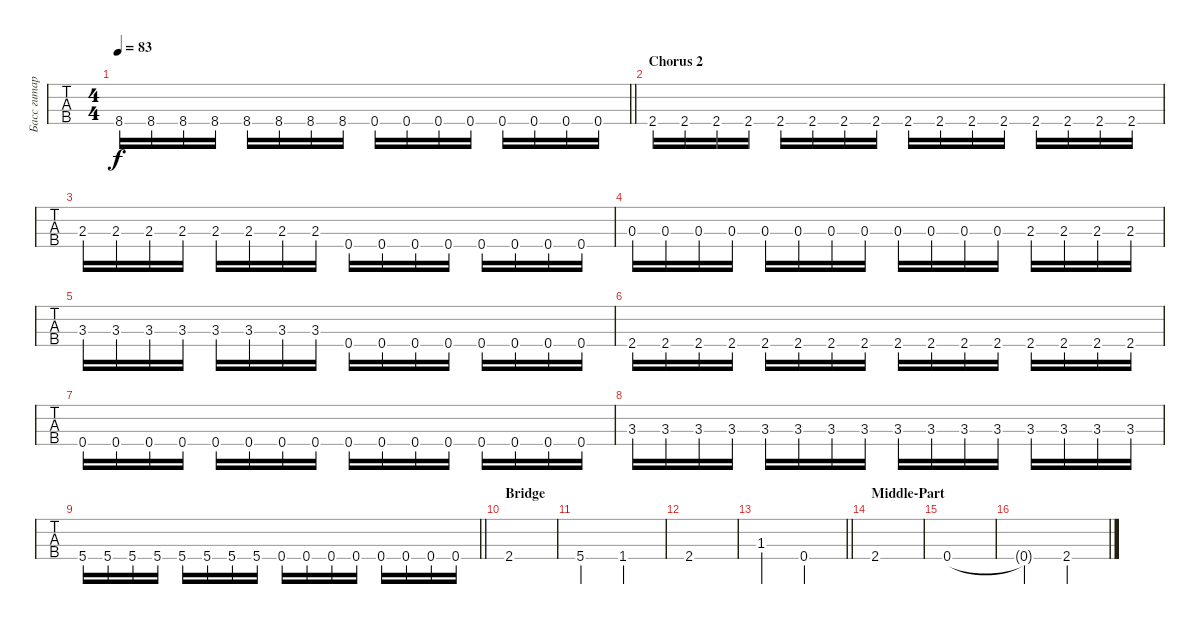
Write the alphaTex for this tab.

\track ("Басс гитара" "Басс гитар") {instrument electricbassfinger}
\staff {tabs}
\tuning (G2 D2 A1 D1) {hide}
\ts (4 4)
\tempo 83
\clef f4
\barLineRight lightlight
\ks c
8.4.16{dy f} 8.4.16 8.4.16 8.4.16 8.4.16 8.4.16 8.4.16 8.4.16 0.4.16 0.4.16 0.4.16 0.4.16 0.4.16 0.4.16 0.4.16 0.4.16 |
\section ("" "Chorus 2")
2.4.16 2.4.16 2.4.16 2.4.16 2.4.16 2.4.16 2.4.16 2.4.16 2.4.16 2.4.16 2.4.16 2.4.16 2.4.16 2.4.16 2.4.16 2.4.16 |
2.3.16 2.3.16 2.3.16 2.3.16 2.3.16 2.3.16 2.3.16 2.3.16 0.4.16 0.4.16 0.4.16 0.4.16 0.4.16 0.4.16 0.4.16 0.4.16 |
0.3.16 0.3.16 0.3.16 0.3.16 0.3.16 0.3.16 0.3.16 0.3.16 0.3.16 0.3.16 0.3.16 0.3.16 2.3.16 2.3.16 2.3.16 2.3.16 |
3.3.16 3.3.16 3.3.16 3.3.16 3.3.16 3.3.16 3.3.16 3.3.16 0.4.16 0.4.16 0.4.16 0.4.16 0.4.16 0.4.16 0.4.16 0.4.16 |
2.4.16 2.4.16 2.4.16 2.4.16 2.4.16 2.4.16 2.4.16 2.4.16 2.4.16 2.4.16 2.4.16 2.4.16 2.4.16 2.4.16 2.4.16 2.4.16 |
0.4.16 0.4.16 0.4.16 0.4.16 0.4.16 0.4.16 0.4.16 0.4.16 0.4.16 0.4.16 0.4.16 0.4.16 0.4.16 0.4.16 0.4.16 0.4.16 |
3.3.16 3.3.16 3.3.16 3.3.16 3.3.16 3.3.16 3.3.16 3.3.16 3.3.16 3.3.16 3.3.16 3.3.16 3.3.16 3.3.16 3.3.16 3.3.16 |
\barLineRight lightlight
5.4.16 5.4.16 5.4.16 5.4.16 5.4.16 5.4.16 5.4.16 5.4.16 0.4.16 0.4.16 0.4.16 0.4.16 0.4.16 0.4.16 0.4.16 0.4.16 |
\section ("" "Bridge")
2.4.1 |
5.4.2 1.4.2 |
2.4.1 |
\barLineRight lightlight
1.3.2 0.4.2 |
\section ("" "Middle-Part")
2.4.1 |
0.4.1 |
0.4{t}.2 2.4.2
